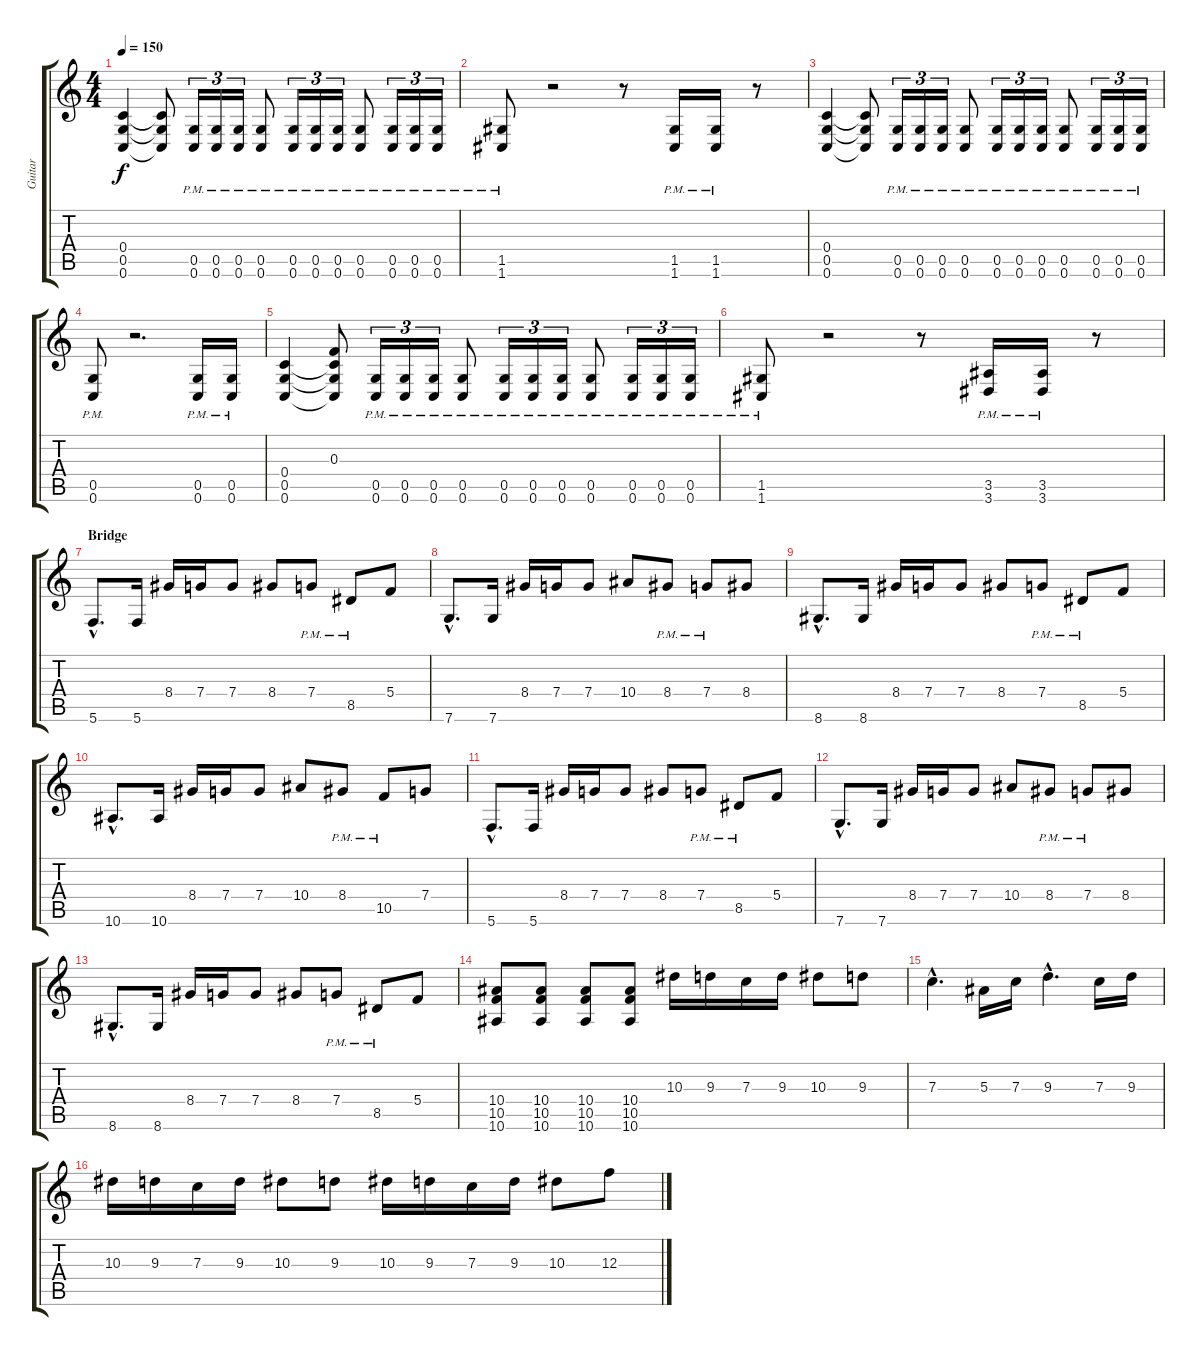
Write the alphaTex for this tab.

\track ("Guitar" "Guitar") {instrument distortionguitar}
\staff {score tabs}
\tuning (D4 A3 F3 C3 G2 C2) {hide}
\ts (4 4)
\tempo 150
\clef g2
\ks c
(0.4 0.5 0.6).4{dy f} (0.4{t} 0.5{t} 0.6{t}).8 (0.5{pm} 0.6{pm}).16{tu (3 2)} (0.5{pm} 0.6{pm}).16{tu (3 2)} (0.5{pm} 0.6{pm}).16{tu (3 2)} (0.5{pm} 0.6{pm}).8 (0.5{pm} 0.6{pm}).16{tu (3 2)} (0.5{pm} 0.6{pm}).16{tu (3 2)} (0.5{pm} 0.6{pm}).16{tu (3 2)} (0.5{pm} 0.6{pm}).8 (0.5{pm} 0.6{pm}).16{tu (3 2)} (0.5{pm} 0.6{pm}).16{tu (3 2)} (0.5{pm} 0.6{pm}).16{tu (3 2)} |
(1.5{pm} 1.6{pm}).8 r.2 r.8 (1.5{pm} 1.6{pm}).16 (1.5{pm} 1.6{pm}).16 r.8 |
(0.4 0.5 0.6).4 (0.4{t} 0.5{t} 0.6{t}).8 (0.5{pm} 0.6{pm}).16{tu (3 2)} (0.5{pm} 0.6{pm}).16{tu (3 2)} (0.5{pm} 0.6{pm}).16{tu (3 2)} (0.5{pm} 0.6{pm}).8 (0.5{pm} 0.6{pm}).16{tu (3 2)} (0.5{pm} 0.6{pm}).16{tu (3 2)} (0.5{pm} 0.6{pm}).16{tu (3 2)} (0.5{pm} 0.6{pm}).8 (0.5{pm} 0.6{pm}).16{tu (3 2)} (0.5{pm} 0.6{pm}).16{tu (3 2)} (0.5{pm} 0.6{pm}).16{tu (3 2)} |
(0.5{pm} 0.6{pm}).8 r.2{d} (0.5{pm} 0.6{pm}).16 (0.5{pm} 0.6{pm}).16 |
(0.4 0.5 0.6).4 (0.3 0.4{t} 0.5{t} 0.6{t}).8 (0.5{pm} 0.6{pm}).16{tu (3 2)} (0.5{pm} 0.6{pm}).16{tu (3 2)} (0.5{pm} 0.6{pm}).16{tu (3 2)} (0.5{pm} 0.6{pm}).8 (0.5{pm} 0.6{pm}).16{tu (3 2)} (0.5{pm} 0.6{pm}).16{tu (3 2)} (0.5{pm} 0.6{pm}).16{tu (3 2)} (0.5{pm} 0.6{pm}).8 (0.5{pm} 0.6{pm}).16{tu (3 2)} (0.5{pm} 0.6{pm}).16{tu (3 2)} (0.5{pm} 0.6{pm}).16{tu (3 2)} |
(1.5{pm} 1.6{pm}).8 r.2 r.8 (3.5{pm} 3.6{pm}).16 (3.5{pm} 3.6{pm}).16 r.8 |
\section ("" "Bridge")
5.6{hac}.8{d} 5.6.16 8.4.16 7.4.16 7.4.8 8.4.8 7.4{pm}.8 8.5{pm}.8 5.4.8 |
7.6{hac}.8{d} 7.6.16 8.4.16 7.4.16 7.4.8 10.4.8 8.4{pm}.8 7.4{pm}.8 8.4.8 |
8.6{hac}.8{d} 8.6.16 8.4.16 7.4.16 7.4.8 8.4.8 7.4{pm}.8 8.5{pm}.8 5.4.8 |
10.6{hac}.8{d} 10.6.16 8.4.16 7.4.16 7.4.8 10.4.8 8.4{pm}.8 10.5{pm}.8 7.4.8 |
5.6{hac}.8{d} 5.6.16 8.4.16 7.4.16 7.4.8 8.4.8 7.4{pm}.8 8.5{pm}.8 5.4.8 |
7.6{hac}.8{d} 7.6.16 8.4.16 7.4.16 7.4.8 10.4.8 8.4{pm}.8 7.4{pm}.8 8.4.8 |
8.6{hac}.8{d} 8.6.16 8.4.16 7.4.16 7.4.8 8.4.8 7.4{pm}.8 8.5{pm}.8 5.4.8 |
(10.4 10.5 10.6).8 (10.4 10.5 10.6).8 (10.4 10.5 10.6).8 (10.4 10.5 10.6).8 10.3.16 9.3.16 7.3.16 9.3.16 10.3.8 9.3.8 |
7.3{hac}.4{d} 5.3.16 7.3.16 9.3{hac}.4{d} 7.3.16 9.3.16 |
10.3.16 9.3.16 7.3.16 9.3.16 10.3.8 9.3.8 10.3.16 9.3.16 7.3.16 9.3.16 10.3.8 12.3.8
